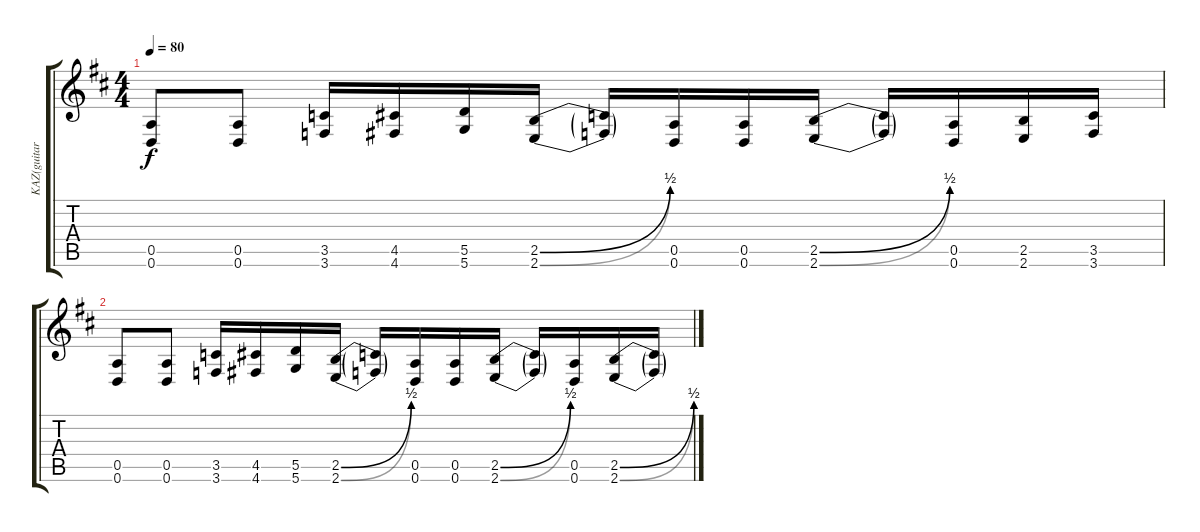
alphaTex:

\track ("KAZ(guitar)" "KAZ(guitar") {instrument distortionguitar}
\staff {score tabs}
\tuning (E4 B3 G3 D3 A2 D2) {hide}
\ts (4 4)
\tempo 80
\clef g2
\ks d
(0.5 0.6).8{dy f} (0.5 0.6).8 (3.5 3.6).16 (4.5 4.6).16 (5.5 5.6).16 (2.5{be (bend 0 0 60 2)} 2.6{be (bend 0 0 60 2)}).16 (2.5{t} 2.6{t}).16 (0.5 0.6).16 (0.5 0.6).16 (2.5{be (bend 0 0 60 2)} 2.6{be (bend 0 0 60 2)}).16 (2.5{t} 2.6{t}).16 (0.5 0.6).16 (2.5 2.6).16 (3.5 3.6).16 |
(0.5 0.6).8 (0.5 0.6).8 (3.5 3.6).16 (4.5 4.6).16 (5.5 5.6).16 (2.5{be (bend 0 0 60 2)} 2.6{be (bend 0 0 60 2)}).16 (2.5{t} 2.6{t}).16 (0.5 0.6).16 (0.5 0.6).16 (2.5{be (bend 0 0 60 2)} 2.6{be (bend 0 0 60 2)}).16 (2.5{t} 2.6{t}).16 (0.5 0.6).16 (2.5{be (bend 0 0 60 2)} 2.6{be (bend 0 0 60 2)}).16 (2.5{t} 2.6{t}).16
